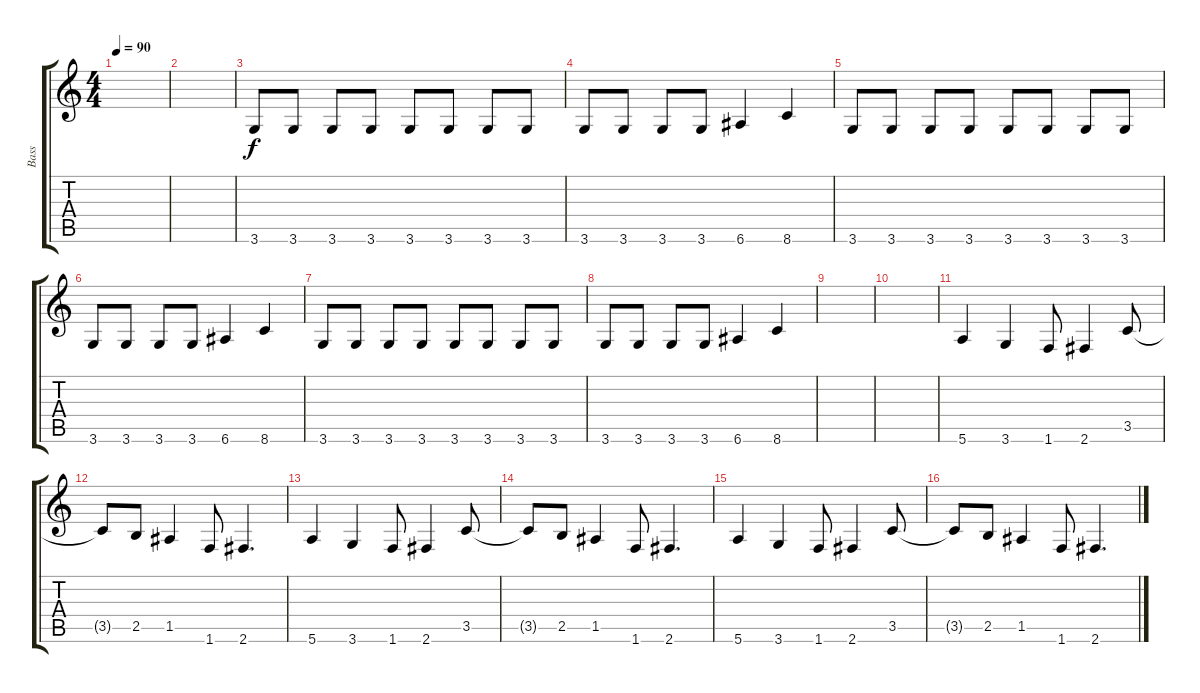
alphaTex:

\track ("Bass" "Bass") {instrument electricbassfinger}
\staff {score tabs}
\tuning (E4 B3 G3 D3 A2 E2) {hide}
\ts (4 4)
\tempo 90
\clef g2
\ks c
|
|
3.6.8 3.6.8 3.6.8 3.6.8 3.6.8 3.6.8 3.6.8 3.6.8 |
3.6.8 3.6.8 3.6.8 3.6.8 6.6.4 8.6.4 |
3.6.8 3.6.8 3.6.8 3.6.8 3.6.8 3.6.8 3.6.8 3.6.8 |
3.6.8 3.6.8 3.6.8 3.6.8 6.6.4 8.6.4 |
3.6.8 3.6.8 3.6.8 3.6.8 3.6.8 3.6.8 3.6.8 3.6.8 |
3.6.8 3.6.8 3.6.8 3.6.8 6.6.4 8.6.4 |
|
|
5.6.4 3.6.4 1.6.8 2.6.4 3.5.8 |
3.5{t}.8 2.5.8 1.5.4 1.6.8 2.6.4{d} |
5.6.4 3.6.4 1.6.8 2.6.4 3.5.8 |
3.5{t}.8 2.5.8 1.5.4 1.6.8 2.6.4{d} |
5.6.4 3.6.4 1.6.8 2.6.4 3.5.8 |
3.5{t}.8 2.5.8 1.5.4 1.6.8 2.6.4{d}
